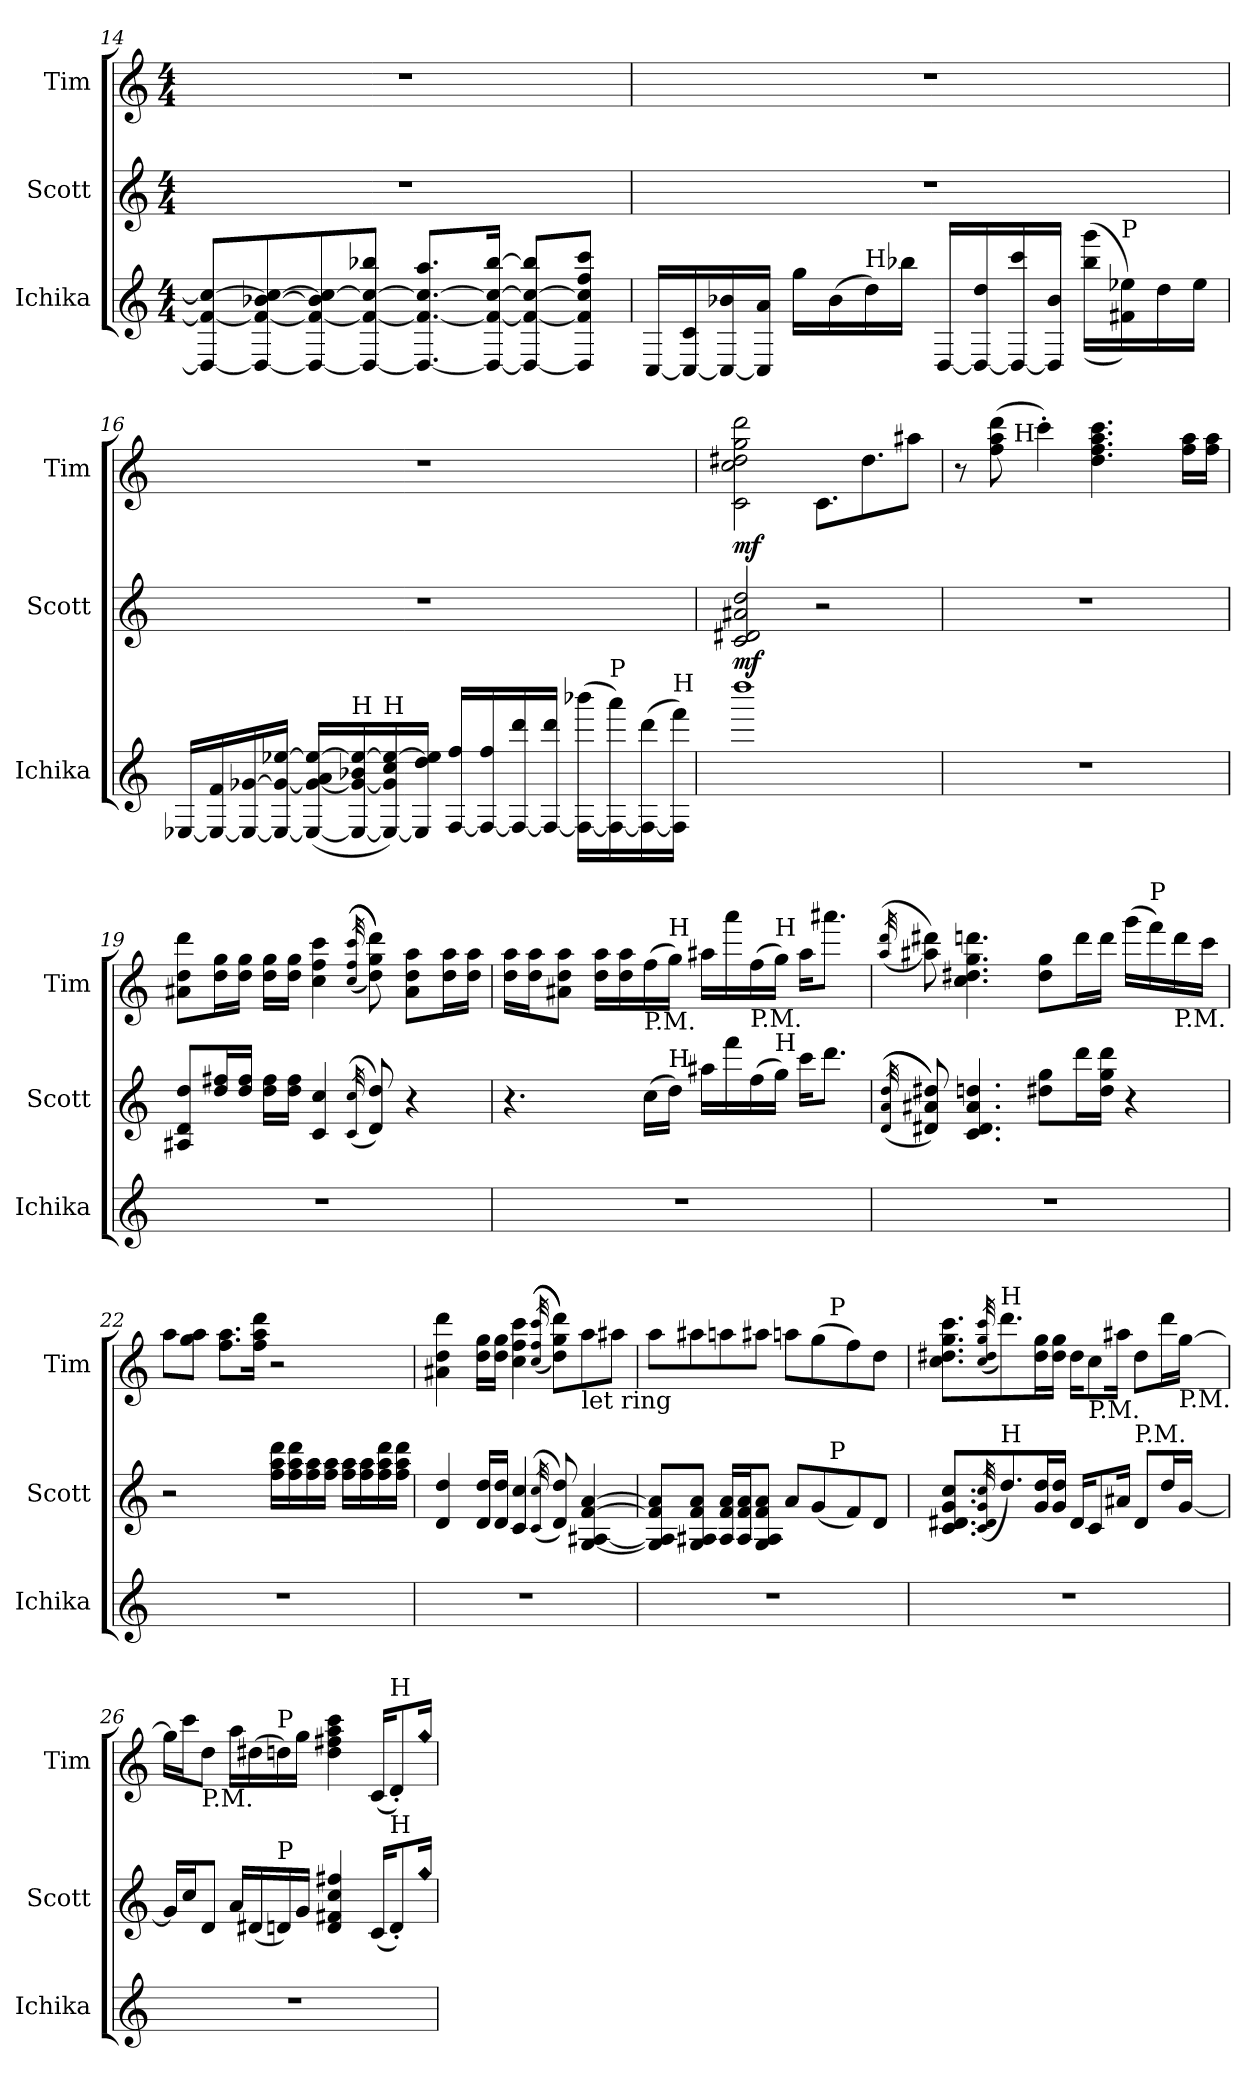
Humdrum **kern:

**kern	**kern	**dynam	**kern	**dynam
*part3	*part2	*part2	*part1	*part1
*staff3	*staff2	*staff2	*staff1	*staff1
*I"Ichika	*I"Scott	*	*I"Tim	*
*I'Ichika	*I'Scott	*	*I'Tim	*
!!LO:LB:g=z
*clefG2	*clefG2	*	*clefG2	*
*ITrd7c12	*ITrd7c12	*	*ITrd7c12	*
*k[]	*k[]	*	*k[]	*
*C:	*C:	*	*C:	*
*M4/4	*M4/4	*	*M4/4	*
=14	=14	=14	=14	=14
8DD/_ 8F/_ 8c/_L	1r	.	1r	.
8DD/_ 8F/_ [8B-X/ 8c/_	.	.	.	.
8DD/_ 8F/_ 8B-/] 8c/_	.	.	.	.
8DD/_ 8F/_ 8c/_ 8b-X/J	.	.	.	.
8.DD/_ 8.F/_ 8.c/_ 8.a/L	.	.	.	.
16DD/_ 16F/_ 16c/_ [16b-/Jk	.	.	.	.
8DD/_ 8F/_ 8c/_ 8b-/]L	.	.	.	.
8DD/] 8F/] 8c/] 8f/ 8cc/J	.	.	.	.
=15	=15	=15	=15	=15
[16CC/LL	1r	.	1r	.
16CC/_ 16C/	.	.	.	.
16CC/_ 16B-X/	.	.	.	.
16CC/] 16A/JJ	.	.	.	.
16g\LL	.	.	.	.
(16B-\	.	.	.	.
!LO:TX:a:t=H	!	!	!	!
16d\)	.	.	.	.
16b-X\JJ	.	.	.	.
[16DD/LL	.	.	.	.
16DD/_ 16d/	.	.	.	.
16DD/_ 16cc/	.	.	.	.
16DD/] 16B-/JJ	.	.	.	.
((16b-\ 16gg\LL	.	.	.	.
!LO:TX:a:t=P	!	!	!	!
16F#X\ 16e-X\))	.	.	.	.
16d\	.	.	.	.
16e-\JJ	.	.	.	.
!!LO:LB:g=z
=16	=16	=16	=16	=16
[16EE-X/LL	1r	.	1r	.
16EE-/_ 16F/	.	.	.	.
16EE-/_ [16G-X/	.	.	.	.
16EE-/_ 16G-/_ [16e-X/JJ	.	.	.	.
(16EE-/_ 16G-/_ 16A/ 16e-/_LL	.	.	.	.
!LO:TX:a:t=H	!	!	!	!
16EE-/_ 16G-/_ 16B-X/ 16e-/_	.	.	.	.
!LO:TX:a:t=H	!	!	!	!
16EE-/_ 16G-/] 16c/ 16e-/_)	.	.	.	.
16EE-/] 16d/ 16e-/]JJ	.	.	.	.
[16FF/ 16f/LL	.	.	.	.
16FF/_ 16f/	.	.	.	.
16FF/_ 16dd/	.	.	.	.
16FF/_ 16dd/JJ	.	.	.	.
(16FF\_ 16bb-X\LL	.	.	.	.
!LO:TX:a:t=P	!	!	!	!
16FF\_ 16aa\)	.	.	.	.
(16FF\_ 16dd\	.	.	.	.
!LO:TX:a:t=H	!	!	!	!
16FF\] 16ff\JJ)	.	.	.	.
=17	=17	=17	=17	=17
!	!	!LO:DY:b	!	!LO:DY:b
1ddd	2C/ 2D#X/ 2A#X/ 2d/	mf	2C\ 2c\ 2d#X\ 2g\ 2dd\	mf
.	2r	.	8.C\L	.
.	.	.	8.d#\	.
.	.	.	8a#X\J	.
=18	=18	=18	=18	=18
*	*	*	*^	*
1r	1r	.	8r	8.ryy	.
.	.	.	(8f\ 8a\ 8dd\	.	.
!	!	!	!	!LO:TX:a:t=H	!
.	.	.	.	2ryy	.
.	.	.	4cc'\)	.	.
.	.	.	4.d\ 4.f\ 4.a\ 4.cc\	.	.
.	.	.	.	4ryy	.
.	.	.	16f\ 16a\LL	.	.
.	.	.	16f\ 16a\JJ	16ryy	.
*	*	*	*v	*v	*
!!LO:PB:g=z
=19	=19	=19	=19	=19
1r	8AA#X/ 8D/ 8d/L	.	8A#X\ 8d\ 8dd\L	.
.	16d/ 16f#X/L	.	16d\ 16g\L	.
.	16d/ 16f#/JJ	.	16d\ 16g\JJ	.
.	16d\ 16f#\LL	.	16d\ 16g\LL	.
.	16d\ 16f#\JJ	.	16d\ 16g\JJ	.
.	4C/ 4c/	.	4c\ 4f\ 4cc\	.
.	((32qC/ 32qc/	.	(((32qc/ 32qf/ 32qcc/	.
.	8D/ 8d/))	.	8d\ 8g\ 8dd\)))	.
.	4r	.	8A#\ 8d\ 8a\L	.
.	.	.	16d\ 16a\L	.
.	.	.	16d\ 16a\JJ	.
=20	=20	=20	=20	=20
1r	4.r	.	16d\ 16a\LL	.
.	.	.	16d\ 16a\J	.
.	.	.	8A#X\ 8d\ 8a\J	.
.	.	.	16d\ 16a\LL	.
.	.	.	16d\ 16a\	.
!	!	!	!LO:TX:b:t=P.M.	!
.	(16c\LL	.	(16f\	.
!	!	!	!LO:TX:a:t=H	!
!	!LO:TX:a:t=H	!	!	!
.	16d\JJ)	.	16g\JJ)	.
.	16a#X\LL	.	16a#X\LL	.
.	16ff\	.	16aa\	.
!	!	!	!LO:TX:b:t=P.M.	!
.	(16f\	.	(16f\	.
!	!	!	!LO:TX:a:t=H	!
!	!LO:TX:a:t=H	!	!	!
.	16g\JJ)	.	16g\JJ)	.
.	16cc\KL	.	16a#\KL	.
.	8.dd\J	.	8.aa#X\J	.
!!LO:LB:g=z
=21	=21	=21	=21	=21
.	(((32qD/ 32qA/ 32qd/	.	((32qa/ 32qdd/	.
1r	8D#X/ 8A#X/ 8d#X/)))	.	8a#X\ 8dd#X\))	.
.	4.C/ 4.D#/ 4.A#/ 4.dn/	.	4.c\ 4.d#X\ 4.g\ 4.ddn\	.
.	8d#X\ 8g\L	.	8d#\ 8g\L	.
.	16dd\L	.	16dd\L	.
.	16d#\ 16g\ 16dd\JJ	.	16dd\JJ	.
.	4r	.	(16gg\LL	.
!	!	!	!LO:TX:a:t=P	!
.	.	.	16ff\)	.
!	!	!	!LO:TX:b:t=P.M.	!
.	.	.	16dd\	.
.	.	.	16cc\JJ	.
=22	=22	=22	=22	=22
1r	2r	.	8a\L	.
.	.	.	8g\ 8a\J	.
.	.	.	8.f\ 8.a\L	.
.	.	.	16f\ 16a\ 16dd\Jk	.
.	16f\ 16a\ 16dd\LL	.	2r	.
.	16f\ 16a\ 16dd\	.	.	.
.	16f\ 16a\	.	.	.
.	16f\ 16a\JJ	.	.	.
.	16f\ 16a\LL	.	.	.
.	16f\ 16a\	.	.	.
.	16f\ 16a\ 16dd\	.	.	.
.	16f\ 16a\ 16dd\JJ	.	.	.
=23	=23	=23	=23	=23
1r	4D/ 4d/	.	4A#X\ 4d\ 4dd\	.
.	16D/ 16d/LL	.	16d\ 16g\LL	.
.	16D/ 16d/JJ	.	16d\ 16g\JJ	.
.	4C/ 4c/	.	4c\ 4f\ 4cc\	.
.	((32qC/ 32qc/	.	(((32qc/ 32qf/ 32qcc/	.
.	8D/ 8d/))	.	8d\ 8g\ 8dd\L)))	.
!	!	!	!LO:TX:b:t=let ring	!
.	[4GG/ [4AA#X/ [4F/ [4A/	.	8a\	.
.	.	.	8a#X\J	.
!!LO:LB:g=z
=24	=24	=24	=24	=24
*	*^	*	*^	*
1r	8GG/] 8AA#/] 8F/] 8A/]L	2ryy	.	8a\L	2ryy	.
.	8GG/ 8AA#X/ 8F/ 8A/J	.	.	8a#X\	.	.
.	16AA#/ 16F/ 16A/LL	.	.	8an\	.	.
.	16AA#/ 16F/ 16A/J	.	.	.	.	.
.	8GG/ 8AA#/ 8F/ 8A/J	.	.	8a#X\J	.	.
.	8A/L	8.ryy	.	8an\L	8.ryy	.
.	(8G/	.	.	(8g\	.	.
!	!	!	!	!	!LO:TX:a:t=P	!
!	!	!LO:TX:a:t=P	!	!	!	!
.	.	4ryy	.	.	4ryy	.
.	8F/)	.	.	8f\)	.	.
.	8D/J	.	.	8d\J	.	.
.	.	16ryy	.	.	16ryy	.
=25	=25	=25	=25	=25	=25	=25
!	!	!	!	!LO:TX:b:t=let ring	!	!
!	!LO:TX:b:t=let ring	!	!	!	!	!
*	*v	*v	*	*	*	*
*	*	*	*v	*v	*
1r	8.C/ 8.D#X/ 8.G/ 8.c/L	.	8.c\ 8.d#X\ 8.g\ 8.cc\L	.
.	(32qC/ 32qD#/ 32qG/ 32qc/	.	(32qc/ 32qd#/ 32qg/ 32qcc/	.
!	!	!	!LO:TX:a:t=H	!
!	!LO:TX:a:t=H	!	!	!
.	8.d/)	.	8.dd\)	.
.	16G/ 16d/L	.	16d#\ 16g\L	.
.	16G/ 16d/JJ	.	16d#\ 16g\JJ	.
.	16D#/KL	.	16d#\KL	.
!	!	!	!LO:TX:b:t=P.M.	!
.	8C/	.	8c\	.
.	16A#X/Jk	.	16a#X\Jk	.
!	!	!	!LO:TX:b:t=P.M.	!
.	8D#/L	.	8d#\L	.
.	16d/L	.	16dd\L	.
!	!	!	!LO:TX:b:t=P.M.	!
.	[16G/JJ	.	[16g\JJ	.
=26	=26	=26	=26	=26
1r	16G/LL]	.	16g\LL]	.
.	16c/J	.	16cc\J	.
!	!	!	!LO:TX:b:t=P.M.	!
.	8D/J	.	8d\J	.
.	16A/LL	.	16a\LL	.
.	(16D#X/	.	(16d#X\	.
!	!	!	!LO:TX:a:t=P	!
!	!LO:TX:a:t=P	!	!	!
.	16Dn/)	.	16dn\)	.
.	16G/JJ	.	16g\JJ	.
.	4D/ 4F#X/ 4c/ 4f#X/	.	4d\ 4f#X\ 4a\ 4cc\	.
.	(16C/KL	.	(16C/KL	.
!	!	!	!LO:TX:a:t=H	!
!	!LO:TX:a:t=H	!	!	!
.	8D'/)	.	8D'/)	.
!	!LO:N:head=diamond	!	!LO:N:head=diamond	!
.	16g/Jk	.	16g/Jk	.
=	=	=	=	=
*-	*-	*-	*-	*-
